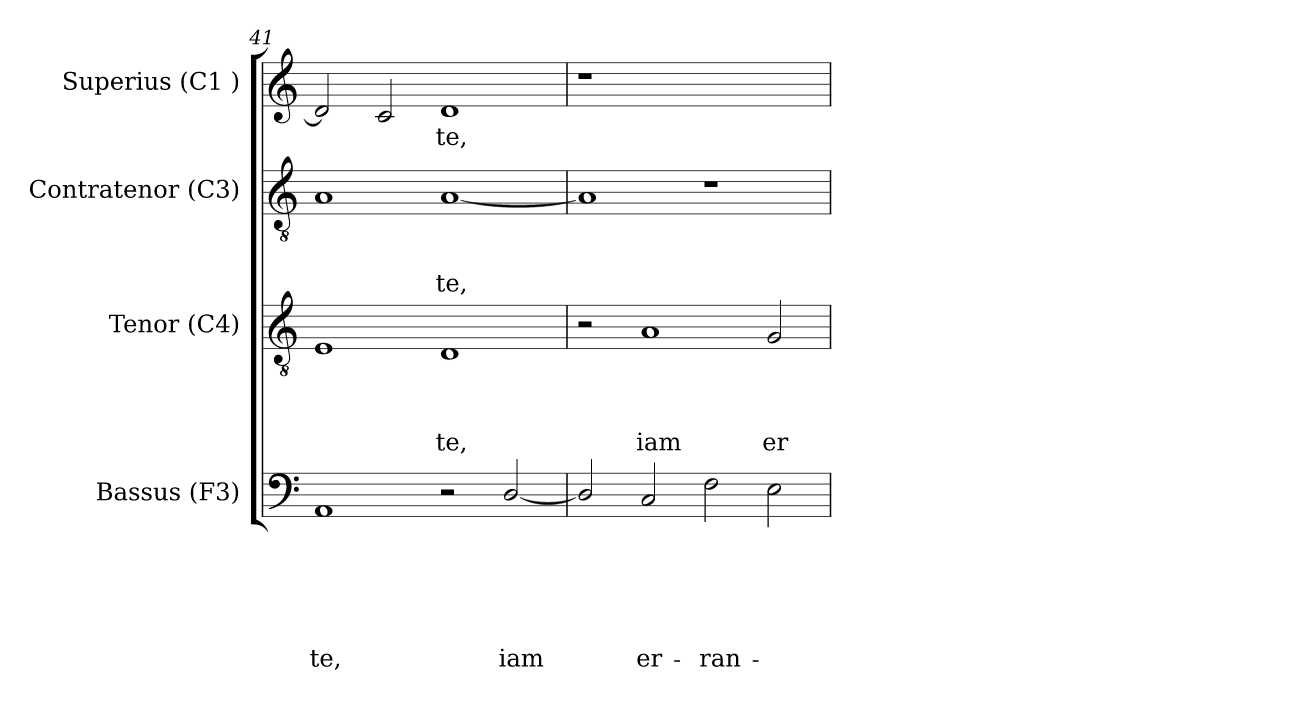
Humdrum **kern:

**kern	**text	**text	**text	**text	**text	**text	**kern	**text	**text	**text	**text	**kern	**text	**text	**text	**kern	**text
*part4	*part4	*part4	*part4	*part4	*part4	*part4	*part3	*part3	*part3	*part3	*part3	*part2	*part2	*part2	*part2	*part1	*part1
*staff4	*staff4	*staff4	*staff4	*staff4	*staff4	*staff4	*staff3	*staff3	*staff3	*staff3	*staff3	*staff2	*staff2	*staff2	*staff2	*staff1	*staff1
*I"Bassus (F3)	*	*	*	*	*	*	*I"Tenor (C4)	*	*	*	*	*I"Contratenor (C3)	*	*	*	*I"Superius (C1 )	*
*I'Bass.	*	*	*	*	*	*	*I'T.	*	*	*	*	*I'C.	*	*	*	*I'S.	*
*clefF4	*	*	*	*	*	*	*clefGv2	*	*	*	*	*clefGv2	*	*	*	*clefG2	*
*k[]	*	*	*	*	*	*	*k[]	*	*	*	*	*k[]	*	*	*	*k[]	*
*C:	*	*	*	*	*	*	*C:	*	*	*	*	*C:	*	*	*	*C:	*
=41	=41	=41	=41	=41	=41	=41	=41	=41	=41	=41	=41	=41	=41	=41	=41	=41	=41
!	!	!	!	!	!	!LO:LY:b	!	!	!	!	!	!	!	!	!	!	!
1AA	.	.	.	.	.	-te,	1E	.	.	.	.	1A	.	.	.	2d/]	.
.	.	.	.	.	.	.	.	.	.	.	.	.	.	.	.	2c/	.
!	!	!	!	!	!	!	!	!	!	!	!LO:LY:b	!	!	!	!LO:LY:b	!	!LO:LY:b
2r	.	.	.	.	.	.	1D	.	.	.	-te,	[<1A	.	.	-te,	1d	-te,
!	!	!	!	!	!	!LO:LY:b	!	!	!	!	!	!	!	!	!	!	!
[<2D/	.	.	.	.	.	iam	.	.	.	.	.	.	.	.	.	.	.
=42	=42	=42	=42	=42	=42	=42	=42	=42	=42	=42	=42	=42	=42	=42	=42	=42	=42
!	!	!	!	!	!	!	!	!	!	!	!	!	!	!	!	!LO:N:vis=1	!
2D/]	.	.	.	.	.	.	2r	.	.	.	.	1A]	.	.	.	1r	.
!	!	!	!	!	!	!LO:LY:b	!	!	!	!	!LO:LY:b	!	!	!	!	!	!
2C/	.	.	.	.	.	er-	1A	.	.	.	iam	.	.	.	.	.	.
!	!	!	!	!	!	!LO:LY:b	!	!	!	!	!	!	!	!	!	!	!
2F\	.	.	.	.	.	-ran-	.	.	.	.	.	1r	.	.	.	1ryy	.
!	!	!	!	!	!	!	!	!	!	!	!LO:LY:b	!	!	!	!	!	!
2E\	.	.	.	.	.	.	2G/	.	.	.	er-	.	.	.	.	.	.
=	=	=	=	=	=	=	=	=	=	=	=	=	=	=	=	=	=
*-	*-	*-	*-	*-	*-	*-	*-	*-	*-	*-	*-	*-	*-	*-	*-	*-	*-
